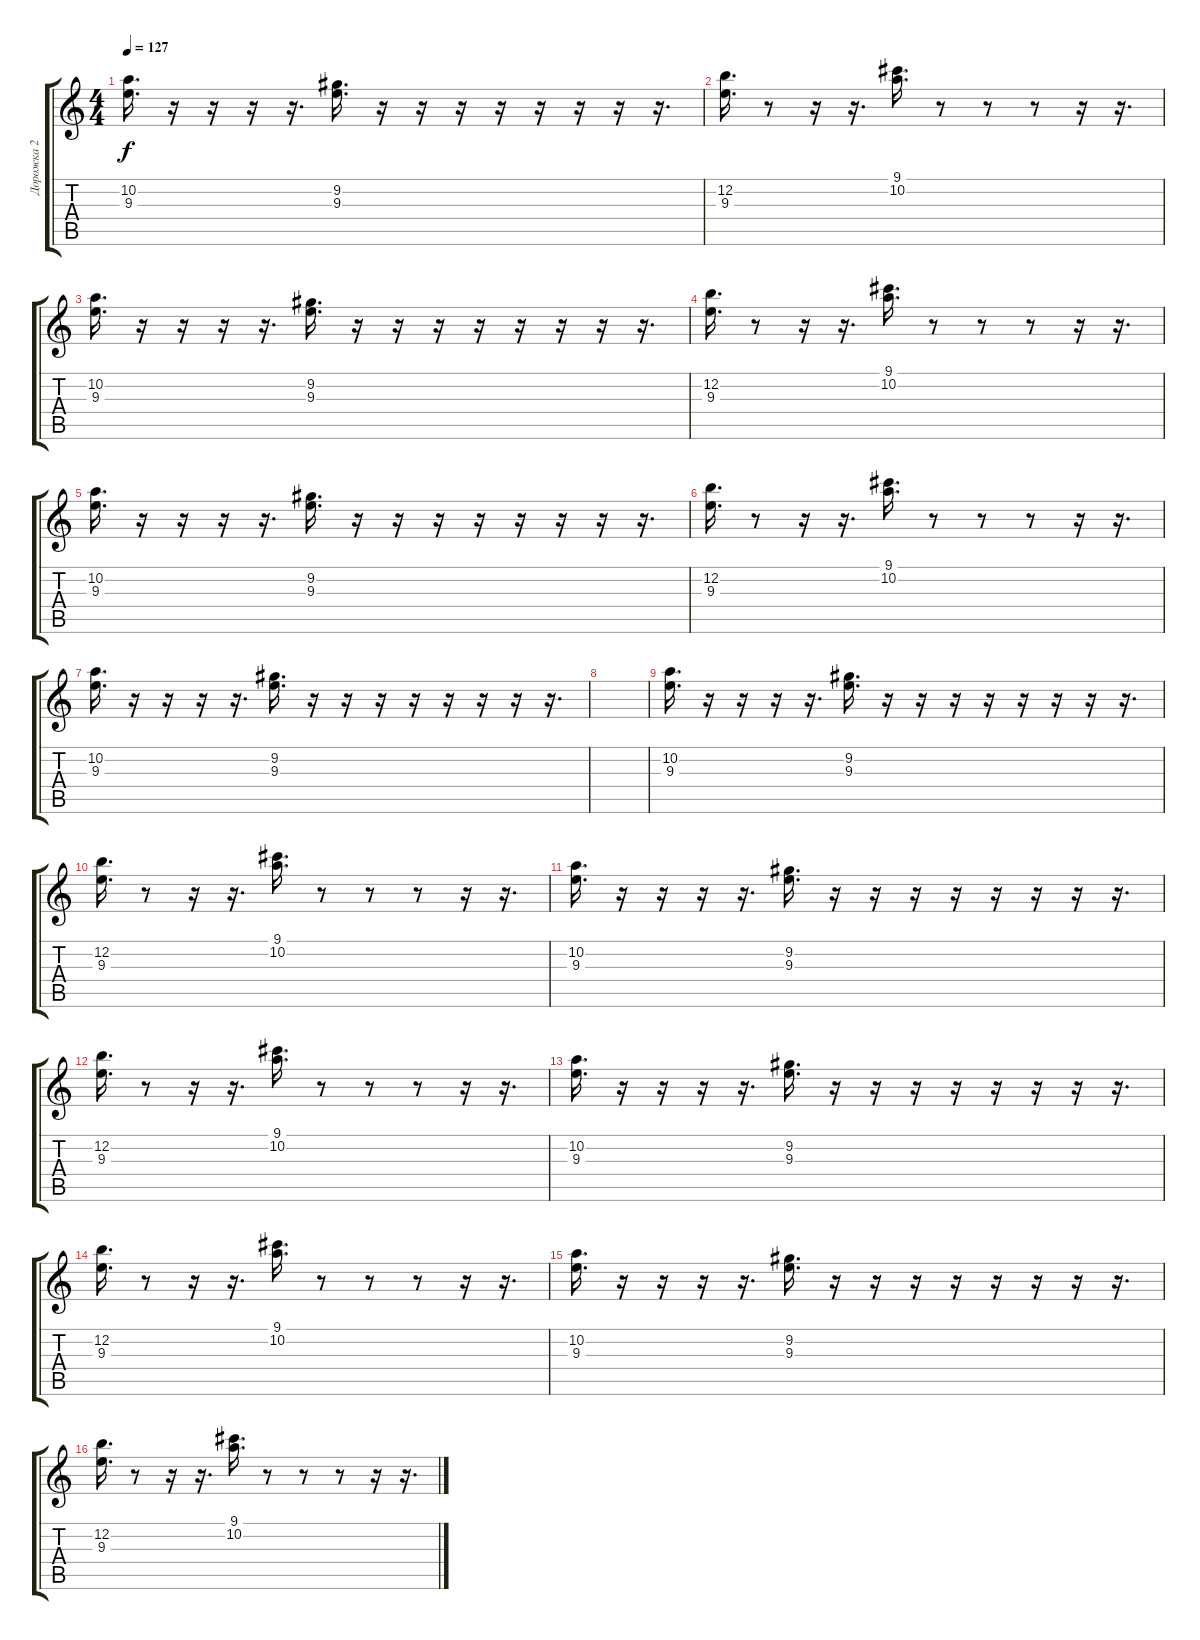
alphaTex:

\track ("Дорожка 2" "Дорожка 2") {instrument overdrivenguitar}
\staff {score tabs}
\tuning (E4 B3 G3 D3 A2 E2) {hide}
\ts (4 4)
\tempo 127
\clef g2
\ks c
(10.2 9.3).16{d dy f} r.16 r.16 r.16 r.16{d} (9.2 9.3).16{d} r.16 r.16 r.16 r.16 r.16 r.16 r.16 r.16{d} |
(12.2 9.3).16{d} r.8 r.16 r.16{d} (9.1 10.2).16{d} r.8 r.8 r.8 r.16 r.16{d} |
(10.2 9.3).16{d} r.16 r.16 r.16 r.16{d} (9.2 9.3).16{d} r.16 r.16 r.16 r.16 r.16 r.16 r.16 r.16{d} |
(12.2 9.3).16{d} r.8 r.16 r.16{d} (9.1 10.2).16{d} r.8 r.8 r.8 r.16 r.16{d} |
(10.2 9.3).16{d} r.16 r.16 r.16 r.16{d} (9.2 9.3).16{d} r.16 r.16 r.16 r.16 r.16 r.16 r.16 r.16{d} |
(12.2 9.3).16{d} r.8 r.16 r.16{d} (9.1 10.2).16{d} r.8 r.8 r.8 r.16 r.16{d} |
(10.2 9.3).16{d} r.16 r.16 r.16 r.16{d} (9.2 9.3).16{d} r.16 r.16 r.16 r.16 r.16 r.16 r.16 r.16{d} |
|
(10.2 9.3).16{d} r.16 r.16 r.16 r.16{d} (9.2 9.3).16{d} r.16 r.16 r.16 r.16 r.16 r.16 r.16 r.16{d} |
(12.2 9.3).16{d} r.8 r.16 r.16{d} (9.1 10.2).16{d} r.8 r.8 r.8 r.16 r.16{d} |
(10.2 9.3).16{d} r.16 r.16 r.16 r.16{d} (9.2 9.3).16{d} r.16 r.16 r.16 r.16 r.16 r.16 r.16 r.16{d} |
(12.2 9.3).16{d} r.8 r.16 r.16{d} (9.1 10.2).16{d} r.8 r.8 r.8 r.16 r.16{d} |
(10.2 9.3).16{d} r.16 r.16 r.16 r.16{d} (9.2 9.3).16{d} r.16 r.16 r.16 r.16 r.16 r.16 r.16 r.16{d} |
(12.2 9.3).16{d} r.8 r.16 r.16{d} (9.1 10.2).16{d} r.8 r.8 r.8 r.16 r.16{d} |
(10.2 9.3).16{d} r.16 r.16 r.16 r.16{d} (9.2 9.3).16{d} r.16 r.16 r.16 r.16 r.16 r.16 r.16 r.16{d} |
(12.2 9.3).16{d} r.8 r.16 r.16{d} (9.1 10.2).16{d} r.8 r.8 r.8 r.16 r.16{d}
